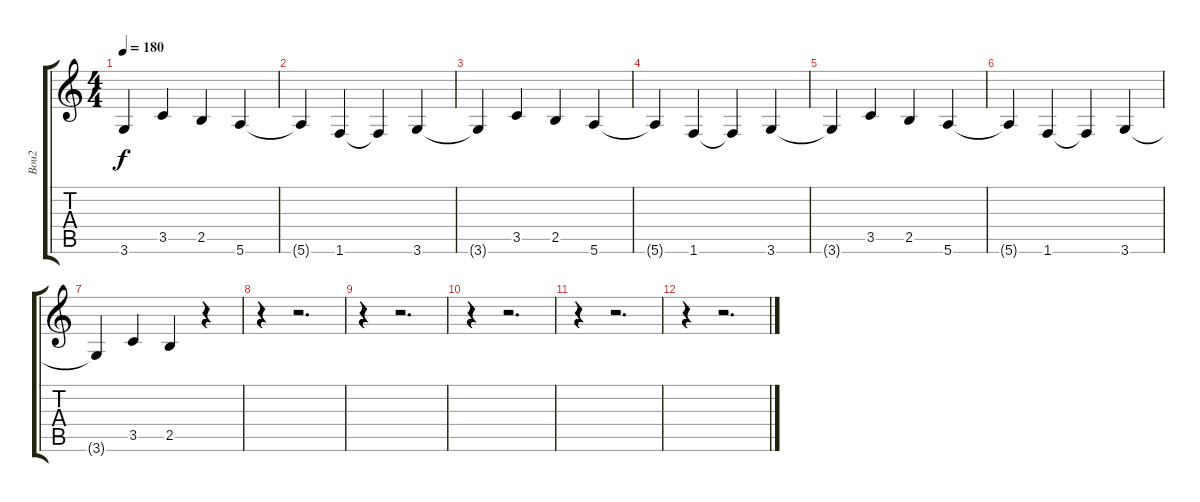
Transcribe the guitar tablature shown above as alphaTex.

\track ("Bou2" "Bou2") {instrument distortionguitar}
\staff {score tabs}
\tuning (E4 B3 G3 D3 A2 E2) {hide}
\ts (4 4)
\tempo 180
\clef g2
\ks c
3.6{t}.4{dy f} 3.5.4 2.5.4 5.6.4 |
5.6{t}.4 1.6.4 1.6{t}.4 3.6.4 |
3.6{t}.4 3.5.4 2.5.4 5.6.4 |
5.6{t}.4 1.6.4 1.6{t}.4 3.6.4 |
3.6{t}.4 3.5.4 2.5.4 5.6.4 |
5.6{t}.4 1.6.4 1.6{t}.4 3.6.4 |
3.6{t}.4 3.5.4 2.5.4 r.4 |
r.4 r.2{d} |
r.4 r.2{d} |
r.4 r.2{d} |
r.4 r.2{d} |
r.4 r.2{d}
